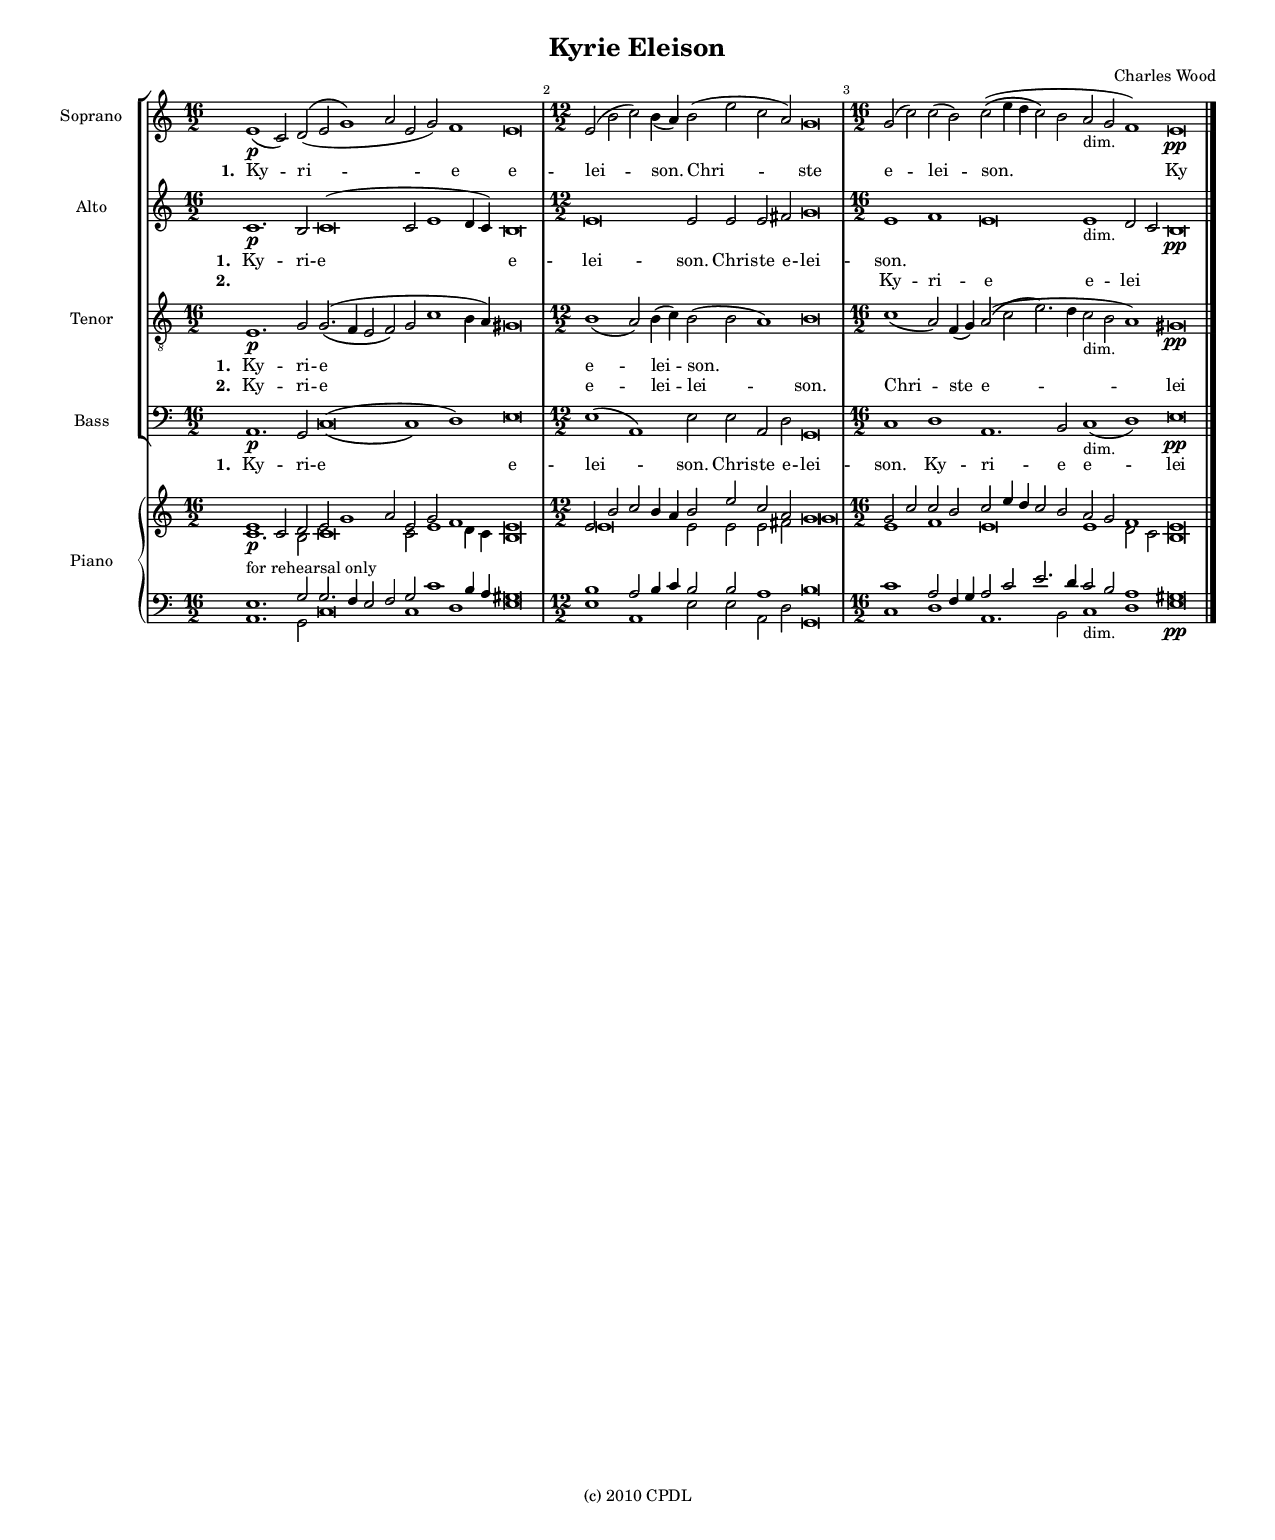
%=============================================
%   created by MuseScore Version: 0.9.6
%          Tuesday, March 2, 2010
%=============================================

\version "2.12.0"



#(set-default-paper-size "letter")

\paper {
  line-width    = 195.9\mm
  left-margin   = 10\mm
  top-margin    = 10\mm
  bottom-margin = 20\mm
  %%indent = 0 \mm 
  %%set to ##t if your score is less than one page: 
  ragged-last-bottom = ##t 
  ragged-bottom = ##f  
  %% in orchestral scores you probably want the two bold slashes 
  %% separating the systems: so uncomment the following line: 
  %% system-separator-markup = \slashSeparator 
  }

\header {
title = "Kyrie Eleison"
composer = "Charles Wood"
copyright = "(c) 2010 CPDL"
}

ASvoiceAA = \relative c'{
    \set Staff.instrumentName = #"Soprano"
    \set Staff.shortInstrumentName = #"S"
    \clef treble
    %staffkeysig
    \key c \major 
    %bartimesig: 
    \time 16/2 
    e1( \p c2) d(^\( e g1\) a2 e( g) f1) e\breve      | % 1
    %bartimesig: 
    \time 12/2 
    e2( b' c) b4_( a) b2( e c a) g\breve      | % 2
    %bartimesig: 
    \time 16/2 
    g2( c) c( b) c(\( e4 d c2\) b a( _\markup{"dim."} g f1)) e\breve \pp \bar "|."\bar "|." 
}% end of last bar in partorvoice

 

AAvoiceBA = \relative c'{
    \set Staff.instrumentName = #"Alto"
    \set Staff.shortInstrumentName = #"A"
    \clef treble
    %staffkeysig
    \key c \major 
    %bartimesig: 
    \time 16/2 
    c1. \p b2 c\breve^( c2 e1 d4 c) b\breve      | % 1
    %bartimesig: 
    \time 12/2 
    e\breve e2 e e fis g\breve      | % 2
    %bartimesig: 
    \time 16/2 
    e1 f e\breve e1 _\markup{"dim."} d2 c b\breve \pp \bar "|."\bar "|." 
}% end of last bar in partorvoice

 

ATvoiceCA = \relative c{
    \set Staff.instrumentName = #"Tenor"
    \set Staff.shortInstrumentName = #"T"
    \clef "treble_8"
    %staffkeysig
    \key c \major 
    %bartimesig: 
    \time 16/2 
    e1. \p g2 g2.(\( f4 e2 f\) g c1 b4 a) gis\breve      | % 1
    %bartimesig: 
    \time 12/2 
    b1_( a2) b4( c) b2( b a1) b\breve      | % 2
    %bartimesig: 
    \time 16/2 
    c1_( a2) f4( g) a2(\( c e2.\) d4 c2_( _\markup{"dim."} b a1)) gis\breve \pp \bar "|."\bar "|." 
}% end of last bar in partorvoice

 

ABvoiceDA = \relative c{
    \set Staff.instrumentName = #"Bass"
    \set Staff.shortInstrumentName = #"B"
    \clef bass
    %staffkeysig
    \key c \major 
    %bartimesig: 
    \time 16/2 
    a1. \p g2 c\breve(\( c1\) d) e\breve      | % 1
    %bartimesig: 
    \time 12/2 
    e1( a,) e'2 e a, d g,\breve      | % 2
    %bartimesig: 
    \time 16/2 
    c1 d a1. b2 c1_( _\markup{"dim."} d) e\breve \pp \bar "|."\bar "|." 
}% end of last bar in partorvoice

 

APnovoiceEA = \relative c'{
    \set Staff.instrumentName = #"Piano"
    \set Staff.shortInstrumentName = #"Pno."
    \clef treble
    %staffkeysig
    \key c \major 
    %bartimesig: 
    \time 16/2 
    e1 \p c2 d e g1 a2 e g f1 e\breve      | % 1
    %bartimesig: 
    \time 12/2 
    e2 b' c b4 a b2 e c a g\breve      | % 2
    %bartimesig: 
    \time 16/2 
    g2 c c b c e4 d c2 b a g f1 e\breve \bar "|."\bar "|." 
}% end of last bar in partorvoice

 
APnovoiceEB = \relative c'{
    \voiceTwo

    c1. b2 c\breve c2 e1 d4 c b\breve      | % 1
    e e2 e e fis g\breve      | % 2
    e1 f e\breve e1 d2 c b\breve \bar "|."\bar "|." 
}% end of last bar in partorvoice

 
APnopartE =  << 
    \mergeDifferentlyHeadedOn
    \mergeDifferentlyDottedOn 
        \context Voice = APnovoiceEA{\voiceOne \APnovoiceEA}\\ 
        \context Voice = APnovoiceEB\APnovoiceEB
        >> 

 

AvoiceFA = \relative c{
    \set Staff.instrumentName = #""
    \set Staff.shortInstrumentName = #""
    \clef bass
    %staffkeysig
    \key c \major 
    %bartimesig: 
    \time 16/2 
    e1. ^\markup {\upright  "for rehearsal only"} g2 g2. f4 e2 f g c1 b4 a gis\breve      | % 1
    %bartimesig: 
    \time 12/2 
    b1 a2 b4 c b2 b a1 b\breve      | % 2
    %bartimesig: 
    \time 16/2 
    c1 a2 f4 g a2 c e2. d4 c2 _\markup{"dim."} b a1 gis\breve \pp \bar "|."\bar "|." 
}% end of last bar in partorvoice

 
AvoiceFB = \relative c{
    \voiceTwo

    a1. g2 c\breve c1 d e\breve      | % 1
    e1 a, e'2 e a, d g,\breve      | % 2
    c1 d a1. b2 c1 d e\breve \bar "|."\bar "|." 
}% end of last bar in partorvoice

 
ApartF =  << 
    \mergeDifferentlyHeadedOn
    \mergeDifferentlyDottedOn 
        \context Voice = AvoiceFA{\voiceOne \AvoiceFA}\\ 
        \context Voice = AvoiceFB\AvoiceFB
        >> 

  ASpartAverseA = \lyricmode { \set stanza = " 1. " Ky -- ri -- e e -- lei -- son. Chri -- ste e -- lei -- son. Ky -- ri -- e  _ e -- lei -- son. }
  AApartBverseA = \lyricmode { \set stanza = " 1. " Ky -- ri -- e e -- lei -- son. Chri -- ste e -- lei -- son. }
  AApartBverseB = \lyricmode { \set stanza = " 2. "  _  _  _  _  _  _  _  _  _  _ Ky -- ri -- e e -- lei -- }
  ATpartCverseA = \lyricmode { \set stanza = " 1. " Ky -- ri -- e  _ e -- lei -- son. }
  ATpartCverseB = \lyricmode { \set stanza = " 2. " Ky -- ri -- e  _ e -- lei -- lei -- son. Chri -- ste e -- lei -- son. __ _ __ _ __ _ __ _ __ _ __ _ __ _ __ _ __ _ __ _ __ _ __ _ __ _ __ _ __ _ __ _ __ _ }
  ABpartDverseA = \lyricmode { \set stanza = " 1. " Ky -- ri -- e e -- lei -- son. Chri -- ste e -- lei -- son. Ky -- ri -- e e -- lei -- son. }

\score { 
    << 
        \context StaffGroup = B<< 
            \context Staff = ASpartA << 
                \context Voice = ASvoiceAA \ASvoiceAA
            >>

             \context Lyrics = ASpartAverseA\lyricsto ASvoiceAA  \ASpartAverseA

            \context Staff = AApartB << 
                \context Voice = AAvoiceBA \AAvoiceBA
            >>

             \context Lyrics = AApartBverseA\lyricsto AAvoiceBA  \AApartBverseA
             \context Lyrics = AApartBverseB\lyricsto AAvoiceBA  \AApartBverseB

            \context Staff = ATpartC << 
                \context Voice = ATvoiceCA \ATvoiceCA
            >>

             \context Lyrics = ATpartCverseA\lyricsto ATvoiceCA  \ATpartCverseA
             \context Lyrics = ATpartCverseB\lyricsto ATvoiceCA  \ATpartCverseB

            \context Staff = ABpartD << 
                \context Voice = ABvoiceDA \ABvoiceDA
            >>

             \context Lyrics = ABpartDverseA\lyricsto ABvoiceDA  \ABpartDverseA

        >> %end of StaffGroupB

        \context PianoStaff <<
        \set PianoStaff.instrumentName="Piano" 
            \context Staff = APnopartE << 
                \APnopartE
                \set Staff.instrumentName = #""
                \set Staff.shortInstrumentName = #""
            >>


            \context Staff = ApartF << 
                \ApartF
                \set Staff.instrumentName = #""
                \set Staff.shortInstrumentName = #""
            >>


        >> %end of PianoStaffB


      \set Score.skipBars = ##t
      %%\set Score.melismaBusyProperties = #'()
      \override Score.BarNumber #'break-visibility = #end-of-line-invisible %%every bar is numbered.!!!
      %% remove previous line to get barnumbers only at beginning of system.
       #(set-accidental-style 'modern-cautionary)
      \set Score.markFormatter = #format-mark-box-letters %%boxed rehearsal-marks
       \override Score.TimeSignature #'style = #'() %%makes timesigs always numerical
      %% remove previous line to get cut-time/alla breve or common time 
      \set Score.pedalSustainStyle = #'mixed 
       %% make spanners comprise the note it end on, so that there is no doubt that this note is included.
       \override Score.TrillSpanner #'(bound-details right padding) = #-2
      \override Score.TextSpanner #'(bound-details right padding) = #-1
      %% Lilypond's normal textspanners are too weak:  
      \override Score.TextSpanner #'dash-period = #1
      \override Score.TextSpanner #'dash-fraction = #0.5
      %% lilypond chordname font, like mscore jazzfont, is both far too big and extremely ugly (olagunde@start.no):
      \override Score.ChordName #'font-family = #'roman 
      \override Score.ChordName #'font-size =#0 
      %% In my experience the normal thing in printed scores is maj7 and not the triangle. (olagunde):
      \set Score.majorSevenSymbol = \markup {maj7}
  >>

  %% Boosey and Hawkes, and Peters, have barlines spanning all staff-groups in a score,
  %% Eulenburg and Philharmonia, like Lilypond, have no barlines between staffgroups.
  %% If you want the Eulenburg/Lilypond style, comment out the following line:
  \layout {\context {\Score \consists Span_bar_engraver}}
}%% end of score-block 

#(set-global-staff-size 14)
